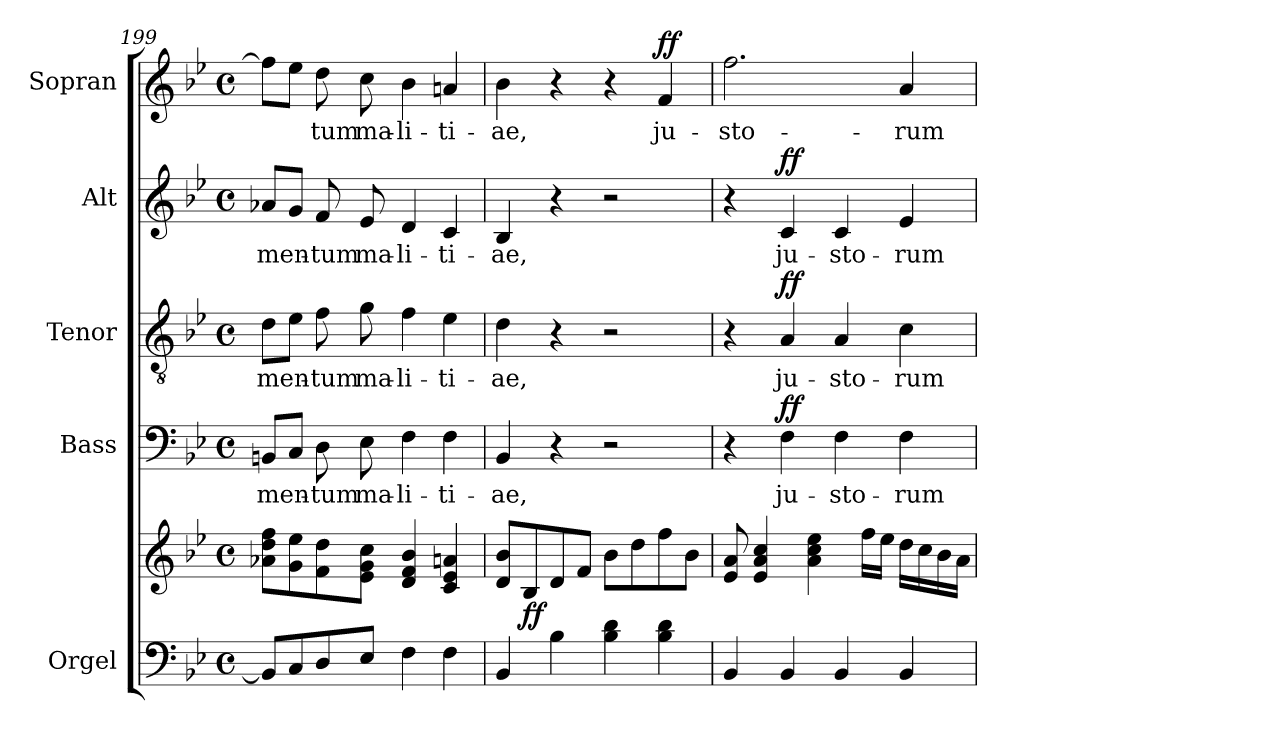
**kern	**kern	**dynam	**kern	**text	**dynam	**kern	**text	**dynam	**kern	**text	**dynam	**kern	**text	**dynam
*part5	*part5	*part5	*part4	*part4	*part4	*part3	*part3	*part3	*part2	*part2	*part2	*part1	*part1	*part1
*staff6	*staff5	*staff5/6	*staff4	*staff4	*staff4	*staff3	*staff3	*staff3	*staff2	*staff2	*staff2	*staff1	*staff1	*staff1
*I"Orgel	*	*	*I"Bass	*	*	*I"Tenor	*	*	*I"Alt	*	*	*I"Sopran	*	*
*I'Org.	*	*	*I'B.	*	*	*I'T.	*	*	*I'A.	*	*	*I'S.	*	*
*clefF4	*clefG2	*	*clefF4	*	*	*clefGv2	*	*	*clefG2	*	*	*clefG2	*	*
*k[b-e-]	*k[b-e-]	*	*k[b-e-]	*	*	*k[b-e-]	*	*	*k[b-e-]	*	*	*k[b-e-]	*	*
*B-:	*B-:	*	*B-:	*	*	*B-:	*	*	*B-:	*	*	*B-:	*	*
*M4/4	*M4/4	*	*M4/4	*	*	*M4/4	*	*	*M4/4	*	*	*M4/4	*	*
*met(c)	*met(c)	*	*met(c)	*	*	*met(c)	*	*	*met(c)	*	*	*met(c)	*	*
=199	=199	=199	=199	=199	=199	=199	=199	=199	=199	=199	=199	=199	=199	=199
!	!	!	!	!LO:LY:b	!	!	!LO:LY:b	!	!	!LO:LY:b	!	!	!	!
8BB/L]	8a-X\ 8dd\ 8ff\L	.	8BBn/L	-men-	.	8d\L	-men-	.	8a-X/L	-men-	.	8ff\L]	.	.
8C/	8g\ 8ee-\	.	8C/J	.	.	8e-\J	.	.	8g/J	.	.	8ee-\J	.	.
!	!	!	!	!LO:LY:b	!	!	!LO:LY:b	!	!	!LO:LY:b	!	!	!LO:LY:b	!
8D/	8f\ 8dd\	.	8D\	-tum	.	8f\	-tum	.	8f/	-tum	.	8dd\	-tum	.
!	!	!	!	!LO:LY:b	!	!	!LO:LY:b	!	!	!LO:LY:b	!	!	!LO:LY:b	!
8E-/J	8e-\ 8g\ 8cc\J	.	8E-\	ma-	.	8g\	ma-	.	8e-/	ma-	.	8cc\	ma-	.
!	!	!	!	!LO:LY:b	!	!	!LO:LY:b	!	!	!LO:LY:b	!	!	!LO:LY:b	!
4F\	4d/ 4f/ 4b-/	.	4F\	-li-	.	4f\	-li-	.	4d/	-li-	.	4b-\	-li-	.
!	!	!	!	!LO:LY:b	!	!	!LO:LY:b	!	!	!LO:LY:b	!	!	!LO:LY:b	!
4F\	4c/ 4e-/ 4an/	.	4F\	-ti-	.	4e-\	-ti-	.	4c/	-ti-	.	4an/	-ti-	.
!!LO:PB:g=z
=200	=200	=200	=200	=200	=200	=200	=200	=200	=200	=200	=200	=200	=200	=200
!	!	!	!	!LO:LY:b	!	!	!LO:LY:b	!	!	!LO:LY:b	!	!	!LO:LY:b	!
4BB-/	8d/ 8b-/L	.	4BB-/	-ae,	.	4d\	-ae,	.	4B-/	-ae,	.	4b-\	-ae,	.
!	!	!LO:DY:b	!	!	!	!	!	!	!	!	!	!	!	!
.	8B-/	ff	.	.	.	.	.	.	.	.	.	.	.	.
4B-\	8d/	.	4r	.	.	4r	.	.	4r	.	.	4r	.	.
.	8f/J	.	.	.	.	.	.	.	.	.	.	.	.	.
4B-\ 4d\	8b-\L	.	2r	.	.	2r	.	.	2r	.	.	4r	.	.
.	8dd\	.	.	.	.	.	.	.	.	.	.	.	.	.
!	!	!	!	!	!	!	!	!	!	!	!	!	!LO:LY:b	!LO:DY:a
4B-\ 4d\	8ff\	.	.	.	.	.	.	.	.	.	.	4f/	ju-	ff
.	8b-\J	.	.	.	.	.	.	.	.	.	.	.	.	.
=201	=201	=201	=201	=201	=201	=201	=201	=201	=201	=201	=201	=201	=201	=201
!	!	!	!	!	!	!	!	!	!	!	!	!	!LO:LY:b	!
4BB-/	8e-/ 8a/	.	4r	.	.	4r	.	.	4r	.	.	2.ff\	-sto-	.
.	4e-/ 4a/ 4cc/	.	.	.	.	.	.	.	.	.	.	.	.	.
!	!	!	!	!LO:LY:b	!LO:DY:a	!	!LO:LY:b	!LO:DY:a	!	!LO:LY:b	!LO:DY:a	!	!	!
4BB-/	.	.	4F\	ju-	ff	4A/	ju-	ff	4c/	ju-	ff	.	.	.
.	4a\ 4cc\ 4ee-\	.	.	.	.	.	.	.	.	.	.	.	.	.
!	!	!	!	!LO:LY:b	!	!	!LO:LY:b	!	!	!LO:LY:b	!	!	!	!
4BB-/	.	.	4F\	-sto-	.	4A/	-sto-	.	4c/	-sto-	.	.	.	.
.	16ff\LL	.	.	.	.	.	.	.	.	.	.	.	.	.
.	16ee-\JJ	.	.	.	.	.	.	.	.	.	.	.	.	.
!	!	!	!	!LO:LY:b	!	!	!LO:LY:b	!	!	!LO:LY:b	!	!	!LO:LY:b	!
4BB-/	16dd\LL	.	4F\	-rum	.	4c\	-rum	.	4e-/	-rum	.	4a/	-rum	.
.	16cc\	.	.	.	.	.	.	.	.	.	.	.	.	.
.	16b-\	.	.	.	.	.	.	.	.	.	.	.	.	.
.	16a\JJ	.	.	.	.	.	.	.	.	.	.	.	.	.
=	=	=	=	=	=	=	=	=	=	=	=	=	=	=
*-	*-	*-	*-	*-	*-	*-	*-	*-	*-	*-	*-	*-	*-	*-
